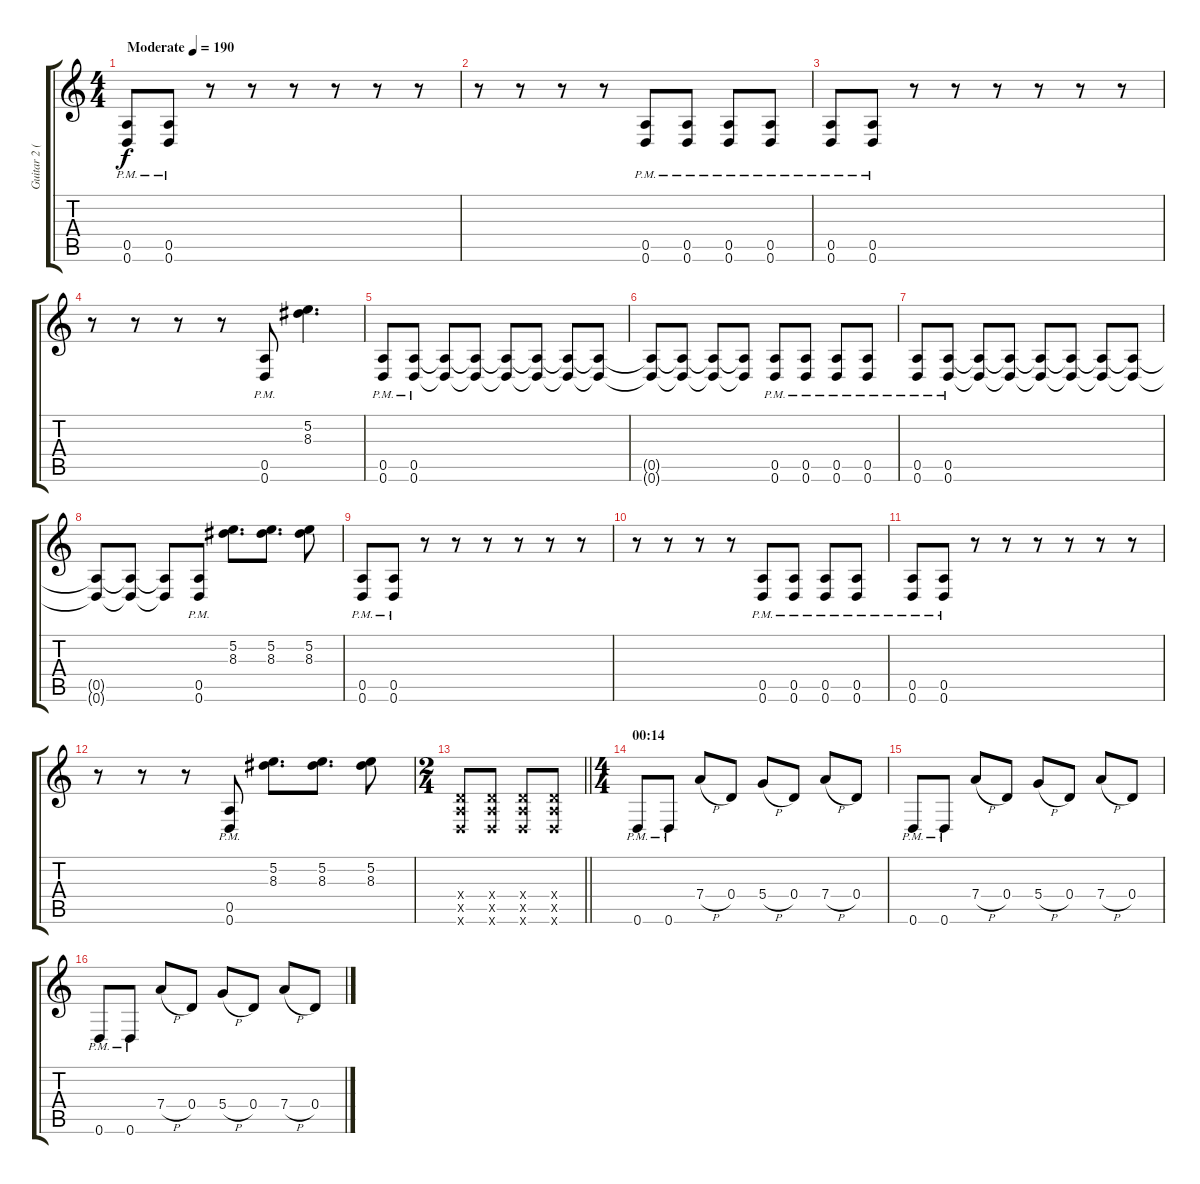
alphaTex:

\track ("Guitar 2 (Right Speaker)" "Guitar 2 (") {instrument distortionguitar}
\staff {score tabs}
\tuning (E4 B3 G3 D3 A2 D2) {hide}
\ts (4 4)
\tempo (190 "Moderate")
\clef g2
\ks c
(0.5{pm} 0.6{pm}).8{dy f instrument distortionguitar} (0.5{pm} 0.6{pm}).8 r.8 r.8 r.8 r.8 r.8 r.8 |
r.8 r.8 r.8 r.8 (0.5{pm} 0.6{pm}).8 (0.5{pm} 0.6{pm}).8 (0.5{pm} 0.6{pm}).8 (0.5{pm} 0.6{pm}).8 |
(0.5{pm} 0.6{pm}).8 (0.5{pm} 0.6{pm}).8 r.8 r.8 r.8 r.8 r.8 r.8 |
r.8 r.8 r.8 r.8 (0.5{pm} 0.6{pm}).8 (5.2 8.3).4{d} |
(0.5{pm} 0.6{pm}).8 (0.5{pm} 0.6{pm}).8 (0.5{t} 0.6{t}).8 (0.5{t} 0.6{t}).8 (0.5{t} 0.6{t}).8 (0.5{t} 0.6{t}).8 (0.5{t} 0.6{t}).8 (0.5{t} 0.6{t}).8 |
(0.5{t} 0.6{t}).8 (0.5{t} 0.6{t}).8 (0.5{t} 0.6{t}).8 (0.5{t} 0.6{t}).8 (0.5{pm} 0.6{pm}).8 (0.5{pm} 0.6{pm}).8 (0.5{pm} 0.6{pm}).8 (0.5{pm} 0.6{pm}).8 |
(0.5{pm} 0.6{pm}).8 (0.5{pm} 0.6{pm}).8 (0.5{t} 0.6{t}).8 (0.5{t} 0.6{t}).8 (0.5{t} 0.6{t}).8 (0.5{t} 0.6{t}).8 (0.5{t} 0.6{t}).8 (0.5{t} 0.6{t}).8 |
(0.5{t} 0.6{t}).8 (0.5{t} 0.6{t}).8 (0.5{t} 0.6{t}).8 (0.5{pm} 0.6{pm}).8 (5.2 8.3).8{d} (5.2 8.3).8{d} (5.2 8.3).8 |
(0.5{pm} 0.6{pm}).8 (0.5{pm} 0.6{pm}).8 r.8 r.8 r.8 r.8 r.8 r.8 |
r.8 r.8 r.8 r.8 (0.5{pm} 0.6{pm}).8 (0.5{pm} 0.6{pm}).8 (0.5{pm} 0.6{pm}).8 (0.5{pm} 0.6{pm}).8 |
(0.5{pm} 0.6{pm}).8 (0.5{pm} 0.6{pm}).8 r.8 r.8 r.8 r.8 r.8 r.8 |
r.8 r.8 r.8 (0.5{pm} 0.6{pm}).8 (5.2 8.3).8{d} (5.2 8.3).8{d} (5.2 8.3).8 |
\ts (2 4)
\barLineRight lightlight
(0.4{x} 0.5{x} 0.6{x}).8 (0.4{x} 0.5{x} 0.6{x}).8 (0.4{x} 0.5{x} 0.6{x}).8 (0.4{x} 0.5{x} 0.6{x}).8 |
\ts (4 4)
\section ("" "00:14")
0.6{pm}.8 0.6{pm}.8 7.4{h}.8 0.4.8 5.4{h}.8 0.4.8 7.4{h}.8 0.4.8 |
0.6{pm}.8 0.6{pm}.8 7.4{h}.8 0.4.8 5.4{h}.8 0.4.8 7.4{h}.8 0.4.8 |
0.6{pm}.8 0.6{pm}.8 7.4{h}.8 0.4.8 5.4{h}.8 0.4.8 7.4{h}.8 0.4.8
